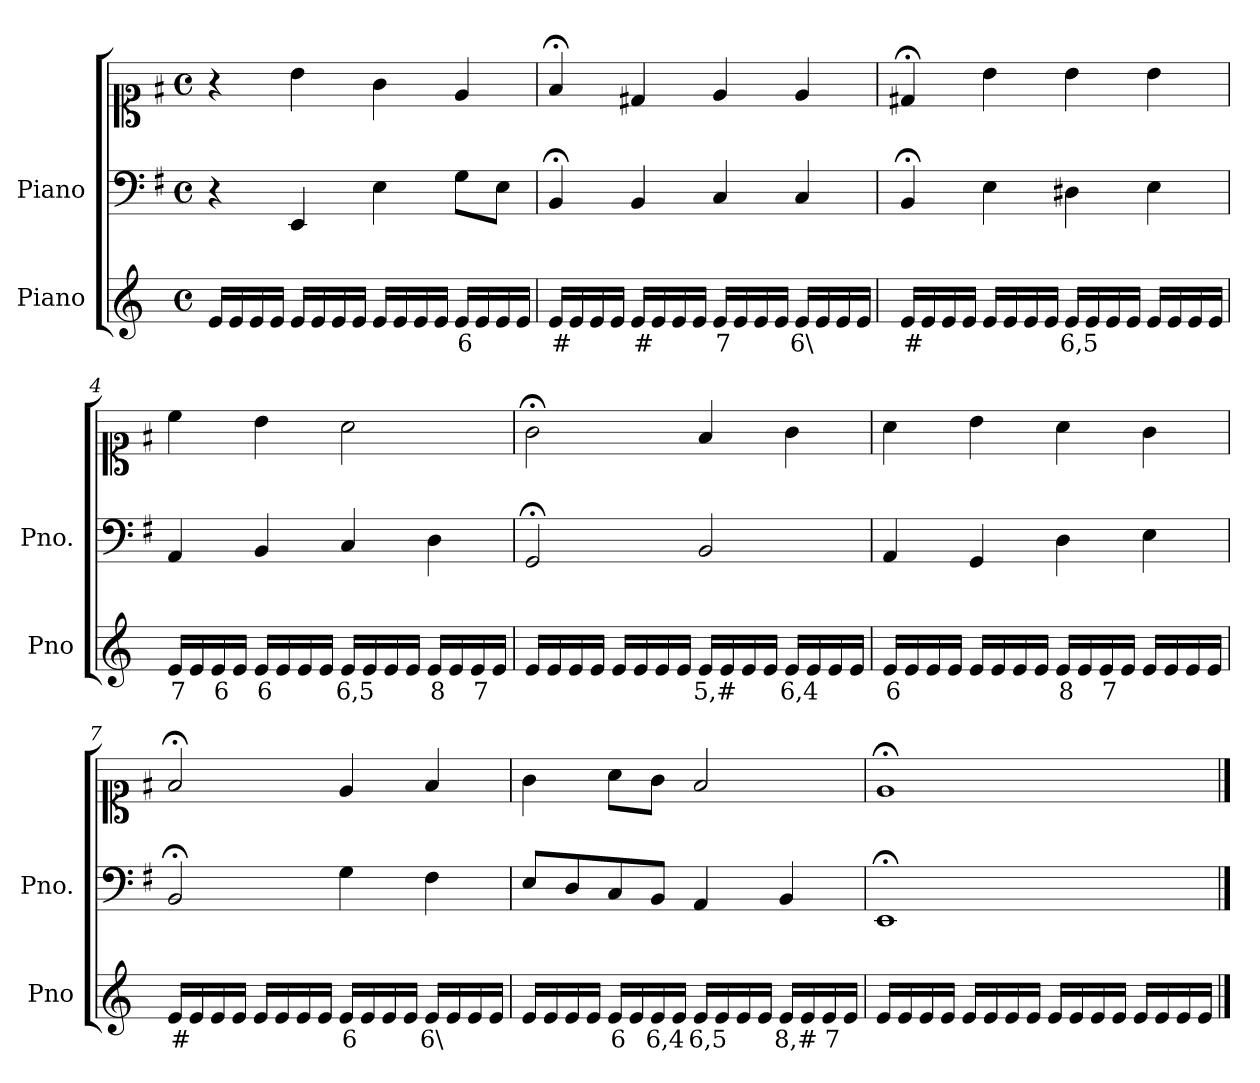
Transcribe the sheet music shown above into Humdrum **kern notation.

**kern	**text	**kern	**kern
*part2	*part2	*part1	*part1
*staff3	*staff3	*staff2	*staff1
*I"Piano	*	*I"Piano	*
*I'Pno	*	*I'Pno.	*
*clefG2	*	*clefF4	*clefC1
*k[]	*	*k[f#]	*k[f#]
*M4/4	*	*M4/4	*M4/4
*met(c)	*	*met(c)	*met(c)
=1	=1	=1	=1
16e/LL	.	4r	4r
16e/	.	.	.
16e/	.	.	.
16e/JJ	.	.	.
16e/LL	.	4EE/	4b\
16e/	.	.	.
16e/	.	.	.
16e/JJ	.	.	.
16e/LL	.	4E\	4g\
16e/	.	.	.
16e/	.	.	.
16e/JJ	.	.	.
!	!LO:LY:b	!	!
16e/LL	6	8G\L	4e/
16e/	.	.	.
16e/	.	8E\J	.
16e/JJ	.	.	.
=2	=2	=2	=2
!	!LO:LY:b	!	!
16e/LL	#	4BB;</	4f#;</
16e/	.	.	.
16e/	.	.	.
16e/JJ	.	.	.
!	!LO:LY:b	!	!
16e/LL	#	4BB/	4d#X/
16e/	.	.	.
16e/	.	.	.
16e/JJ	.	.	.
!	!LO:LY:b	!	!
16e/LL	7	4C/	4e/
16e/	.	.	.
16e/	.	.	.
16e/JJ	.	.	.
!	!LO:LY:b	!	!
16e/LL	6\	4C/	4e/
16e/	.	.	.
16e/	.	.	.
16e/JJ	.	.	.
=3	=3	=3	=3
!	!LO:LY:b	!	!
16e/LL	#	4BB;</	4d#X;</
16e/	.	.	.
16e/	.	.	.
16e/JJ	.	.	.
16e/LL	.	4E\	4b\
16e/	.	.	.
16e/	.	.	.
16e/JJ	.	.	.
!	!LO:LY:b	!	!
16e/LL	6,5	4D#X\	4b\
16e/	.	.	.
16e/	.	.	.
16e/JJ	.	.	.
16e/LL	.	4E\	4b\
16e/	.	.	.
16e/	.	.	.
16e/JJ	.	.	.
=4	=4	=4	=4
!	!LO:LY:b	!	!
16e/LL	7	4AA/	4cc\
16e/	.	.	.
!	!LO:LY:b	!	!
16e/	6	.	.
16e/JJ	.	.	.
!	!LO:LY:b	!	!
16e/LL	6	4BB/	4b\
16e/	.	.	.
16e/	.	.	.
16e/JJ	.	.	.
!	!LO:LY:b	!	!
16e/LL	6,5	4C/	2a\
16e/	.	.	.
16e/	.	.	.
16e/JJ	.	.	.
!	!LO:LY:b	!	!
16e/LL	8	4D\	.
16e/	.	.	.
!	!LO:LY:b	!	!
16e/	7	.	.
16e/JJ	.	.	.
=5	=5	=5	=5
16e/LL	.	2GG;</	2g;<\
16e/	.	.	.
16e/	.	.	.
16e/JJ	.	.	.
16e/LL	.	.	.
16e/	.	.	.
16e/	.	.	.
16e/JJ	.	.	.
!	!LO:LY:b	!	!
16e/LL	5,#	2BB/	4f#/
16e/	.	.	.
16e/	.	.	.
16e/JJ	.	.	.
!	!LO:LY:b	!	!
16e/LL	6,4	.	4g\
16e/	.	.	.
16e/	.	.	.
16e/JJ	.	.	.
=6	=6	=6	=6
!	!LO:LY:b	!	!
16e/LL	6	4AA/	4a\
16e/	.	.	.
16e/	.	.	.
16e/JJ	.	.	.
16e/LL	.	4GG/	4b\
16e/	.	.	.
16e/	.	.	.
16e/JJ	.	.	.
!	!LO:LY:b	!	!
16e/LL	8	4D\	4a\
16e/	.	.	.
!	!LO:LY:b	!	!
16e/	7	.	.
16e/JJ	.	.	.
16e/LL	.	4E\	4g\
16e/	.	.	.
16e/	.	.	.
16e/JJ	.	.	.
=7	=7	=7	=7
!	!LO:LY:b	!	!
16e/LL	#	2BB;</	2f#;</
16e/	.	.	.
16e/	.	.	.
16e/JJ	.	.	.
16e/LL	.	.	.
16e/	.	.	.
16e/	.	.	.
16e/JJ	.	.	.
!	!LO:LY:b	!	!
16e/LL	6	4G\	4e/
16e/	.	.	.
16e/	.	.	.
16e/JJ	.	.	.
!	!LO:LY:b	!	!
16e/LL	6\	4F#\	4f#/
16e/	.	.	.
16e/	.	.	.
16e/JJ	.	.	.
=8	=8	=8	=8
16e/LL	.	8E/L	4g\
16e/	.	.	.
16e/	.	8D/	.
16e/JJ	.	.	.
!	!LO:LY:b	!	!
16e/LL	6	8C/	8a\L
16e/	.	.	.
!	!LO:LY:b	!	!
16e/	6,4	8BB/J	8g\J
16e/JJ	.	.	.
!	!LO:LY:b	!	!
16e/LL	6,5	4AA/	2f#/
16e/	.	.	.
16e/	.	.	.
16e/JJ	.	.	.
!	!LO:LY:b	!	!
16e/LL	8,#	4BB/	.
16e/	.	.	.
!	!LO:LY:b	!	!
16e/	7	.	.
16e/JJ	.	.	.
=9	=9	=9	=9
16e/LL	.	1EE;<	1e;<
16e/	.	.	.
16e/	.	.	.
16e/JJ	.	.	.
16e/LL	.	.	.
16e/	.	.	.
16e/	.	.	.
16e/JJ	.	.	.
16e/LL	.	.	.
16e/	.	.	.
16e/	.	.	.
16e/JJ	.	.	.
16e/LL	.	.	.
16e/	.	.	.
16e/	.	.	.
16e/JJ	.	.	.
==	==	==	==
*-	*-	*-	*-
